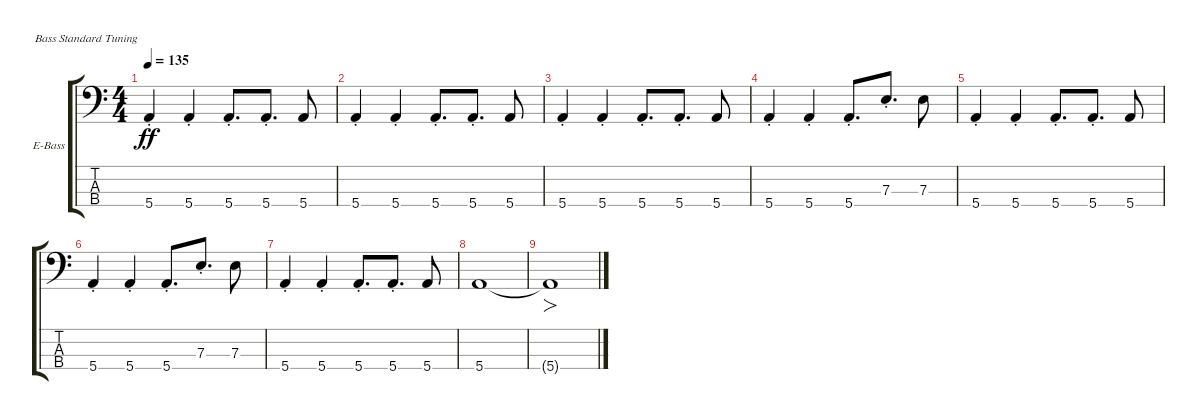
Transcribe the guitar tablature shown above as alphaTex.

\defaultSystemsLayout 4
\bracketExtendMode groupsimilarinstruments
\firstSystemTrackNameOrientation horizontal
\otherSystemsTrackNameOrientation horizontal
\track ("O`Malley" "E-Bass") {instrument electricbassfinger}
\staff {score tabs}
\tuning (G2 D2 A1 E1)
\ts (4 4)
\tempo 135
\clef f4
\ks c
5.4{st}.4{dy ff} 5.4{st}.4 5.4{st}.8{d} 5.4{st}.8{d} 5.4.8 |
5.4{st}.4 5.4{st}.4 5.4{st}.8{d} 5.4{st}.8{d} 5.4.8 |
5.4{st}.4 5.4{st}.4 5.4{st}.8{d} 5.4{st}.8{d} 5.4.8 |
5.4{st}.4 5.4{st}.4 5.4{st}.8{d} 7.3{st}.8{d} 7.3.8 |
5.4{st}.4 5.4{st}.4 5.4{st}.8{d} 5.4{st}.8{d} 5.4.8 |
5.4{st}.4 5.4{st}.4 5.4{st}.8{d} 7.3{st}.8{d} 7.3.8 |
5.4{st}.4 5.4{st}.4 5.4{st}.8{d} 5.4{st}.8{d} 5.4.8 |
5.4.1 |
5.4{t}.1{fo}
